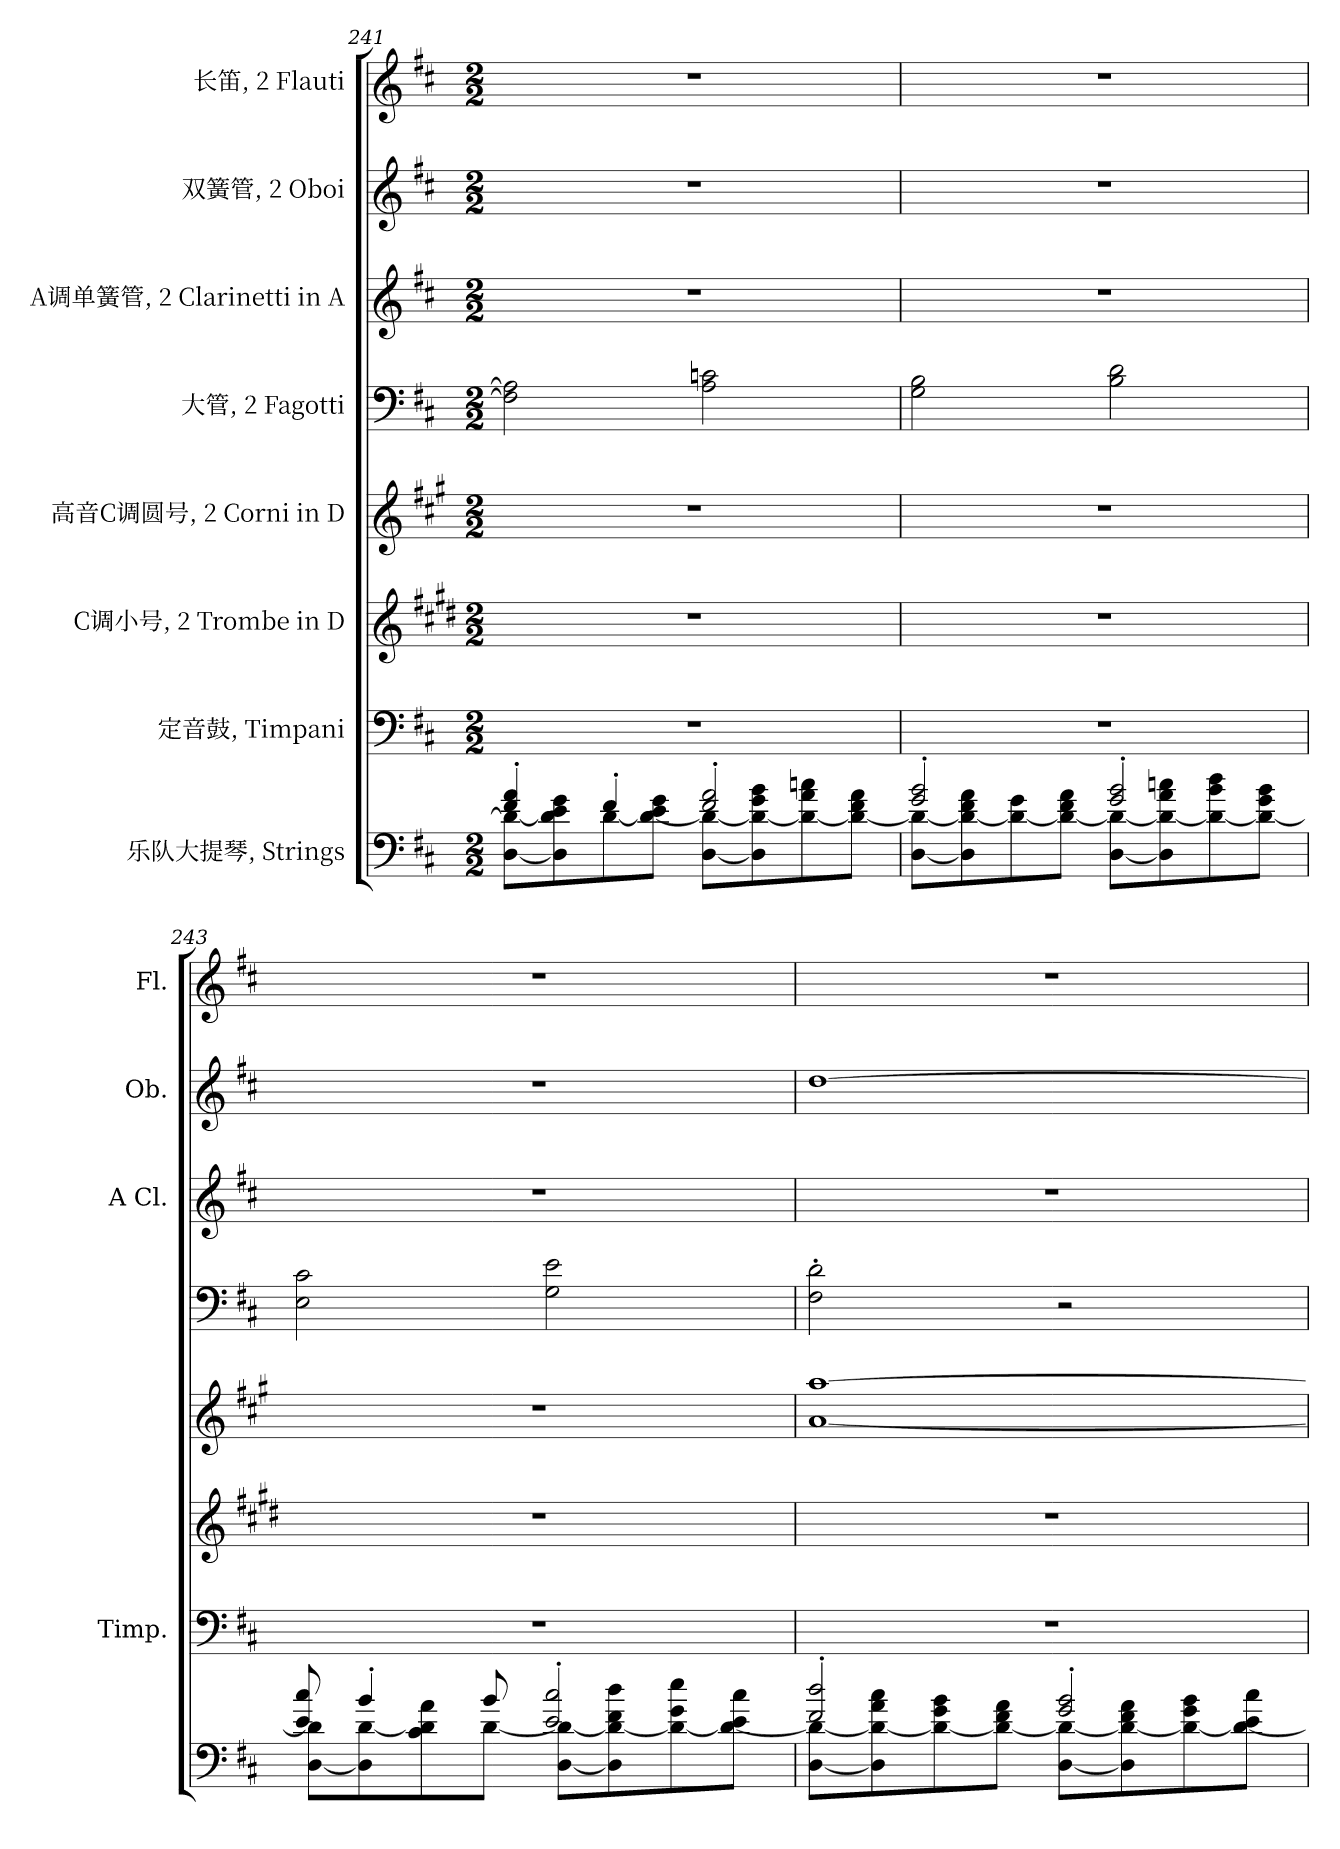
**kern	**kern	**kern	**kern	**kern	**kern	**kern	**kern
*part8	*part7	*part6	*part5	*part4	*part3	*part2	*part1
*staff8	*staff7	*staff6	*staff5	*staff4	*staff3	*staff2	*staff1
*I"乐队大提琴, Strings	*I"定音鼓, Timpani	*I"C调小号, 2 Trombe in D	*I"高音C调圆号, 2 Corni in D	*I"大管, 2 Fagotti	*I"A调单簧管, 2 Clarinetti in A	*I"双簧管, 2 Oboi	*I"长笛, 2 Flauti
*	*I'Timp.	*	*	*	*I'A Cl.	*I'Ob.	*I'Fl.
!!LO:PB:g=z
*clefF4	*clefF4	*clefG2	*clefG2	*clefF4	*clefG2	*clefG2	*clefG2
*	*	*ITrd1c2	*ITrd4c7	*	*ITrd2c3	*	*
*k[f#c#]	*k[f#c#]	*k[f#c#]	*k[f#c#]	*k[f#c#]	*k[f#c#g#d#a#]	*k[f#c#]	*k[f#c#]
*M2/2	*M2/2	*M2/2	*M2/2	*M2/2	*M2/2	*M2/2	*M2/2
=241	=241	=241	=241	=241	=241	=241	=241
*^	*	*	*	*	*	*	*
4f#/' 4a/'	[8D\ 8d\_L	1r	1r	1r	2F#\] 2A\]	1r	1r	1r
.	8D\] 8d\] 8e\ 8g\	.	.	.	.	.	.	.
4f#'/	[8d\	.	.	.	.	.	.	.
.	8d\_ 8e\ 8g\J	.	.	.	.	.	.	.
2f#/' 2a/'	[8D\ 8d\_L	.	.	.	2A\ 2cn\	.	.	.
.	8D\] 8d\_ 8g\ 8b\	.	.	.	.	.	.	.
.	8d\_ 8a\ 8ccn\	.	.	.	.	.	.	.
.	8d\_ 8f#\ 8a\J	.	.	.	.	.	.	.
=242	=242	=242	=242	=242	=242	=242	=242	=242
2g/' 2b/'	[8D\ 8d\_L	1r	1r	1r	2G\ 2B\	1r	1r	1r
.	8D\] 8d\_ 8f#\ 8a\	.	.	.	.	.	.	.
.	8d\_ 8g\	.	.	.	.	.	.	.
.	8d\_ 8f#\ 8a\J	.	.	.	.	.	.	.
2g/' 2b/'	[8D\ 8d\_L	.	.	.	2B\ 2d\	.	.	.
.	8D\] 8d\_ 8a\ 8ccn\	.	.	.	.	.	.	.
.	8d\_ 8b\ 8dd\	.	.	.	.	.	.	.
.	8d\_ 8g\ 8b\J	.	.	.	.	.	.	.
!!LO:PB:g=z
=243	=243	=243	=243	=243	=243	=243	=243	=243
8e/ 8cc#/	[8D\ 8d\]L	1r	1r	1r	2E\ 2c#\	1r	1r	1r
4b'/	8D\] [8d\	.	.	.	.	.	.	.
.	8c#\ 8d\] 8a\	.	.	.	.	.	.	.
8b/	[8d\J	.	.	.	.	.	.	.
2e/' 2cc#/'	[8D\ 8d\_L	.	.	.	2G\ 2e\	.	.	.
.	8D\] 8d\_ 8f#\ 8dd\	.	.	.	.	.	.	.
.	8d\_ 8g\ 8ee\	.	.	.	.	.	.	.
.	8d\_ 8e\ 8cc#\J	.	.	.	.	.	.	.
=244	=244	=244	=244	=244	=244	=244	=244	=244
2f#/' 2dd/'	[8D\ 8d\_L	1r	1r	[1d [1dd	2F#\' 2d\'	1r	[1dd	1r
.	8D\] 8d\_ 8a\ 8cc#\	.	.	.	.	.	.	.
.	8d\_ 8g\ 8b\	.	.	.	.	.	.	.
.	8d\_ 8f#\ 8a\J	.	.	.	.	.	.	.
2g/' 2b/'	[8D\ 8d\_L	.	.	.	2r	.	.	.
.	8D\] 8d\_ 8f#\ 8a\	.	.	.	.	.	.	.
.	8d\_ 8g\ 8b\	.	.	.	.	.	.	.
.	8d\_ 8e\ 8cc#\J	.	.	.	.	.	.	.
*v	*v	*	*	*	*	*	*	*
=	=	=	=	=	=	=	=
*-	*-	*-	*-	*-	*-	*-	*-
